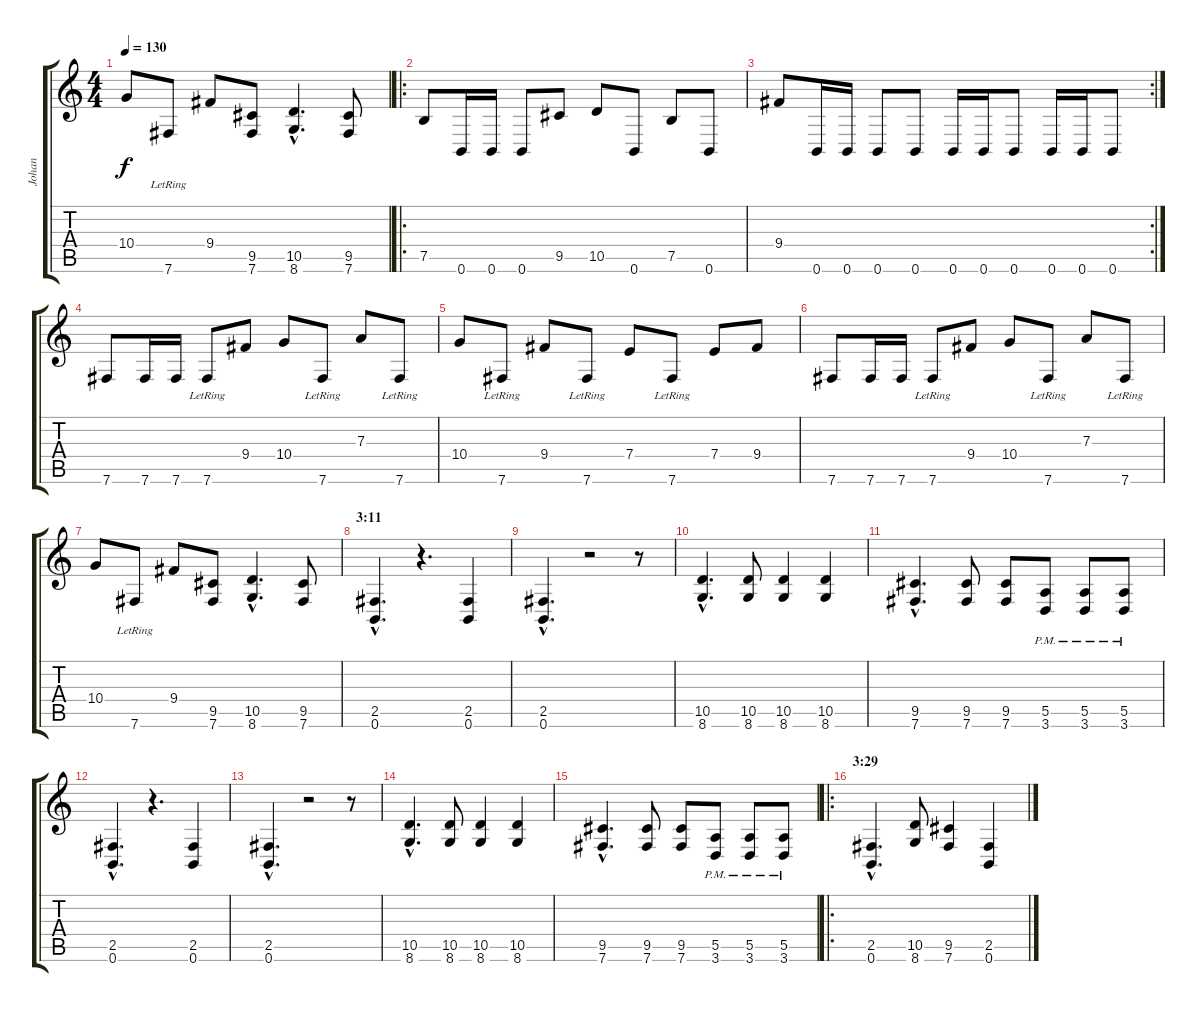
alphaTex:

\track ("Johan" "Johan") {instrument distortionguitar}
\staff {score tabs}
\tuning (B3 Gb3 D3 A2 E2 B1) {hide}
\ts (4 4)
\tempo 130
\clef g2
\ks c
10.4.8{dy f} 7.6{lr}.8 9.4.8 (9.5 7.6).8 (10.5{hac} 8.6{hac}).4{d} (9.5 7.6).8 |
\ro
7.5.8 0.6.16 0.6.16 0.6.8 9.5.8 10.5.8 0.6.8 7.5.8 0.6.8 |
\rc 2
9.4.8 0.6.16 0.6.16 0.6.8 0.6.8 0.6.16 0.6.16 0.6.8 0.6.16 0.6.16 0.6.8 |
7.6.8 7.6.16 7.6.16 7.6{lr}.8 9.4.8 10.4.8 7.6{lr}.8 7.3.8 7.6{lr}.8 |
10.4.8 7.6{lr}.8 9.4.8 7.6{lr}.8 7.4.8 7.6{lr}.8 7.4.8 9.4.8 |
7.6.8 7.6.16 7.6.16 7.6{lr}.8 9.4.8 10.4.8 7.6{lr}.8 7.3.8 7.6{lr}.8 |
10.4.8 7.6{lr}.8 9.4.8 (9.5 7.6).8 (10.5{hac} 8.6{hac}).4{d} (9.5 7.6).8 |
\section ("" "3:11")
(2.5{hac} 0.6{hac}).4{d} r.4{d} (2.5 0.6).4 |
(2.5{hac} 0.6{hac}).4{d} r.2 r.8 |
(10.5{hac} 8.6{hac}).4{d} (10.5 8.6).8 (10.5 8.6).4 (10.5 8.6).4 |
(9.5{hac} 7.6{hac}).4{d} (9.5 7.6).8 (9.5 7.6).8 (5.5{pm} 3.6{pm}).8 (5.5{pm} 3.6{pm}).8 (5.5{pm} 3.6{pm}).8 |
(2.5{hac} 0.6{hac}).4{d} r.4{d} (2.5 0.6).4 |
(2.5{hac} 0.6{hac}).4{d} r.2 r.8 |
(10.5{hac} 8.6{hac}).4{d} (10.5 8.6).8 (10.5 8.6).4 (10.5 8.6).4 |
(9.5{hac} 7.6{hac}).4{d} (9.5 7.6).8 (9.5 7.6).8 (5.5{pm} 3.6{pm}).8 (5.5{pm} 3.6{pm}).8 (5.5{pm} 3.6{pm}).8 |
\ro
\section ("" "3:29")
(2.5{hac} 0.6{hac}).4{d} (10.5 8.6).8 (9.5 7.6).4 (2.5 0.6).4
